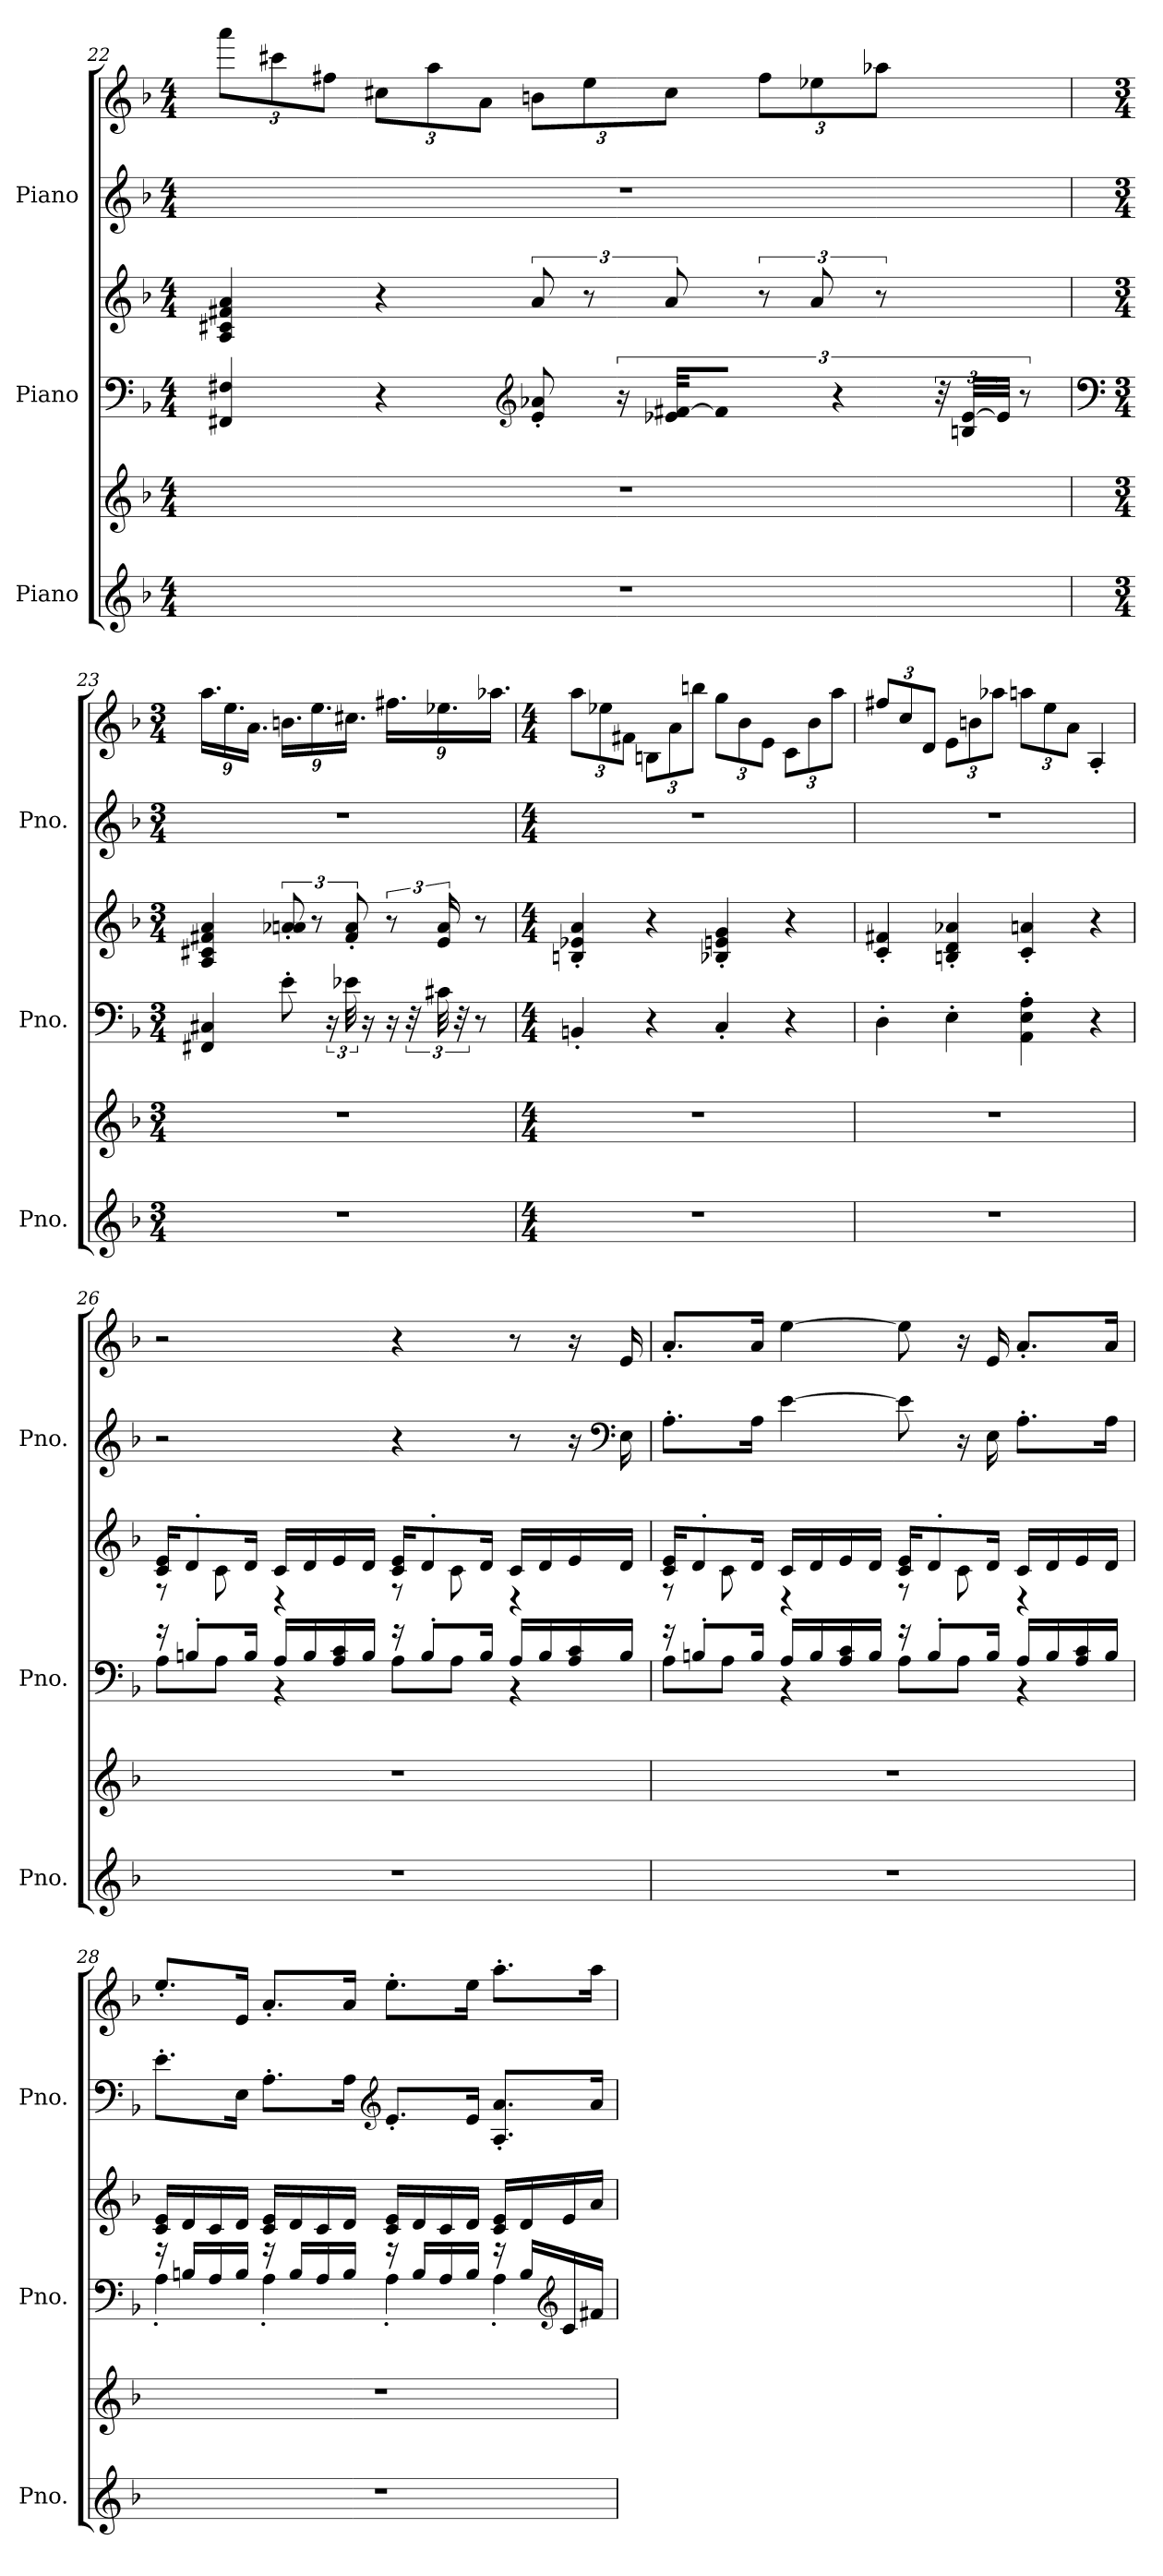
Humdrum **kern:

**kern	**kern	**kern	**kern	**kern	**kern
*part3	*part3	*part2	*part2	*part1	*part1
*staff6	*staff5	*staff4	*staff3	*staff2	*staff1
*I"Piano	*	*I"Piano	*	*I"Piano	*
*I'Pno.	*	*I'Pno.	*	*I'Pno.	*
!!LO:LB:g=z
*clefG2	*clefG2	*clefF4	*clefG2	*clefG2	*clefG2
*k[b-]	*k[b-]	*k[b-]	*k[b-]	*k[b-]	*k[b-]
*M4/4	*M4/4	*M4/4	*M4/4	*M4/4	*M4/4
*	*	*	*	*	*Xbrackettup
=22	=22	=22	=22	=22	=22
1r	1r	4FF#X/ 4F#X/	4A/ 4c#X/ 4f#X/ 4a/	1r	12aaa\L
.	.	.	.	.	12ccc#X\
.	.	.	.	.	12ff#X\J
.	.	4r	4r	.	12cc#X\L
.	.	.	.	.	12aa\
.	.	.	.	.	12a\J
*	*	*clefG2	*	*	*
.	.	8e/' 8a-X/'	12a/	.	12bn\L
.	.	.	12r	.	12ee\
.	.	24r	.	.	.
.	.	48e-X/ [48f#X/KLL	12a/	.	12cc#\J
.	.	16f#/JJ]	.	.	.
.	.	16r	12r	.	12ff#\L
.	.	48r	.	.	.
.	.	48Bn/ [48e-/LLL	12a/	.	12ee-X\
.	.	48e-/JJJ]	.	.	.
.	.	8r	.	.	.
.	.	.	12r	.	12aa-X\J
!!LO:PB:g=z
=23	=23	=23	=23	=23	=23
*	*	*clefF4	*	*	*
*M3/4	*M3/4	*M3/4	*M3/4	*M3/4	*M3/4
2.r	2.r	4FF#X/ 4C#X/	4A/ 4c#X/ 4f#X/ 4a/	2.r	18.aa\LL
.	.	.	.	.	18.ee\
.	.	.	.	.	18.a\JJ
.	.	8e'\	12a-X/' 12an/'	.	18.bn\LL
.	.	.	12r	.	18.ee\
.	.	24r	.	.	.
.	.	48e-X\	12f#/' 12a/'	.	18.cc#X\JJ
.	.	16r	.	.	.
.	.	16r	12r	.	18.ff#X\LL
.	.	48r	.	.	.
.	.	48c#X\	24e/ 24a/	.	18.ee-X\
.	.	48r	.	.	.
.	.	8r	8r	.	.
.	.	.	.	.	18.aa-X\JJ
=24	=24	=24	=24	=24	=24
*M4/4	*M4/4	*M4/4	*M4/4	*M4/4	*M4/4
1r	1r	4BBn'/	4Bn/' 4e-X/' 4a/'	1r	12aa\L
.	.	.	.	.	12ee-X\
.	.	.	.	.	12f#X\J
.	.	4r	4r	.	12Bn\L
.	.	.	.	.	12a\
.	.	.	.	.	12bbn\J
.	.	4C'/	4B-X/' 4en/' 4g/'	.	12gg\L
.	.	.	.	.	12b-\
.	.	.	.	.	12e\J
.	.	4r	4r	.	12c\L
.	.	.	.	.	12b-\
.	.	.	.	.	12aa\J
!!LO:LB:g=z
=25	=25	=25	=25	=25	=25
1r	1r	4D'\	4c/' 4f#X/'	1r	12ff#X/L
.	.	.	.	.	12cc/
.	.	.	.	.	12d/J
.	.	4E'\	4Bn/' 4d/' 4a-X/'	.	12e\L
.	.	.	.	.	12bn\
.	.	.	.	.	12aa-X\J
.	.	4AA\' 4E\' 4A\'	4c/' 4an/'	.	12aan\L
.	.	.	.	.	12ee\
.	.	.	.	.	12a\J
.	.	4r	4r	.	4A'/
=26	=26	=26	=26	=26	=26
*	*	*	*	*	*MM160
*	*	*^	*^	*	*
1r	1r	16r	8A\L	16c/ 16e/KL	8r	2r	2r
.	.	8Bn'/L	.	8d'/	.	.	.
.	.	.	8A\J	.	8c\	.	.
.	.	16B/Jk	.	16d/Jk	.	.	.
.	.	16A/LL	4r	16c/LL	4r	.	.
.	.	16B/	.	16d/	.	.	.
.	.	16A/ 16c/	.	16e/	.	.	.
.	.	16B/JJ	.	16d/JJ	.	.	.
.	.	16r	8A\L	16c/ 16e/KL	8r	4r	4r
.	.	8B'/L	.	8d'/	.	.	.
.	.	.	8A\J	.	8c\	.	.
.	.	16B/Jk	.	16d/Jk	.	.	.
.	.	16A/LL	4r	16c/LL	4r	8r	8r
.	.	16B/	.	16d/	.	.	.
.	.	16A/ 16c/	.	16e/	.	16r	16r
*	*	*	*	*	*	*clefF4	*
.	.	16B/JJ	.	16d/JJ	.	16E\	16e/
!!LO:PB:g=z
=27	=27	=27	=27	=27	=27	=27	=27
1r	1r	16r	8A\L	16c/ 16e/KL	8r	8.A'\L	8.a'/L
.	.	8Bn'/L	.	8d'/	.	.	.
.	.	.	8A\J	.	8c\	.	.
.	.	16B/Jk	.	16d/Jk	.	16A\Jk	16a/Jk
.	.	16A/LL	4r	16c/LL	4r	[4e\	[4ee\
.	.	16B/	.	16d/	.	.	.
.	.	16A/ 16c/	.	16e/	.	.	.
.	.	16B/JJ	.	16d/JJ	.	.	.
.	.	16r	8A\L	16c/ 16e/KL	8r	8e\]	8ee\]
.	.	8B'/L	.	8d'/	.	.	.
.	.	.	8A\J	.	8c\	16r	16r
.	.	16B/Jk	.	16d/Jk	.	16E\	16e/
.	.	16A/LL	4r	16c/LL	4r	8.A'\L	8.a'/L
.	.	16B/	.	16d/	.	.	.
.	.	16A/ 16c/	.	16e/	.	.	.
.	.	16B/JJ	.	16d/JJ	.	16A\Jk	16a/Jk
*	*	*	*	*v	*v	*	*
=28	=28	=28	=28	=28	=28	=28
1r	1r	16r	4A'\	16c/ 16e/LL	8.e'\L	8.ee'/L
.	.	16Bn/LL	.	16d/	.	.
.	.	16A/	.	16c/	.	.
.	.	16B/JJ	.	16d/JJ	16E\Jk	16e/Jk
.	.	16r	4A'\	16c/ 16e/LL	8.A'\L	8.a'/L
.	.	16B/LL	.	16d/	.	.
.	.	16A/	.	16c/	.	.
.	.	16B/JJ	.	16d/JJ	16A\Jk	16a/Jk
*	*	*	*	*	*clefG2	*
.	.	16r	4A'\	16c/ 16e/LL	8.e'/L	8.ee'\L
.	.	16B/LL	.	16d/	.	.
.	.	16A/	.	16c/	.	.
.	.	16B/JJ	.	16d/JJ	16e/Jk	16ee\Jk
.	.	16r	4A'\	16c/ 16e/LL	8.A/' 8.a/'L	8.aa'\L
.	.	16B/LL	.	16d/	.	.
*	*	*clefG2	*	*	*	*
.	.	16c/	.	16e/	.	.
.	.	16f#X/JJ	.	16a/JJ	16a/Jk	16aa\Jk
*	*	*v	*v	*	*	*
=	=	=	=	=	=
*-	*-	*-	*-	*-	*-
